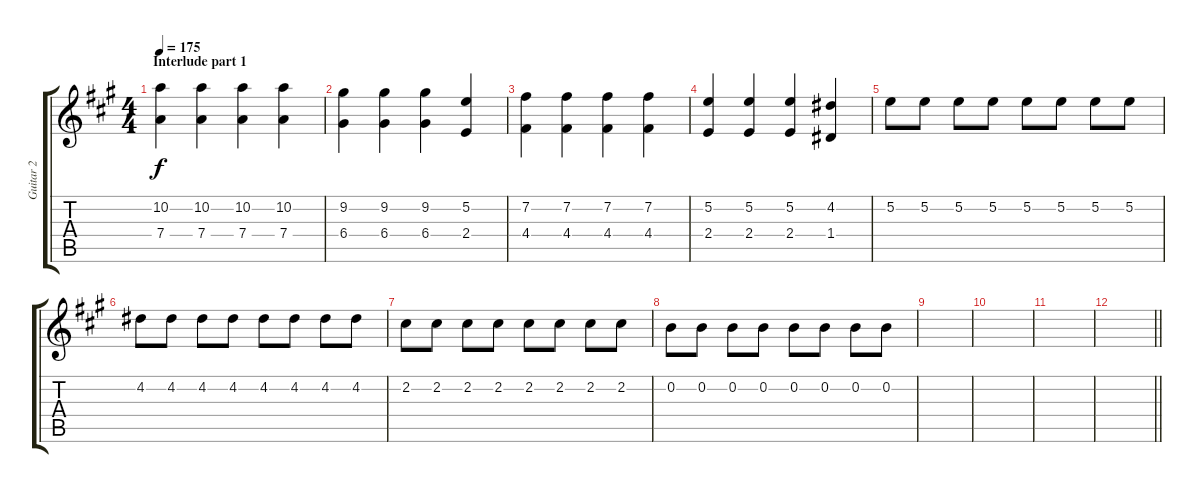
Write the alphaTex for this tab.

\track ("Guitar 2" "Guitar 2") {instrument overdrivenguitar}
\staff {score tabs}
\tuning (E4 B3 G3 D3 A2 E2) {hide}
\ts (4 4)
\section ("" "Interlude part 1")
\tempo 175
\clef g2
\ks f#minor
(10.2 7.4).4{dy f} (10.2 7.4).4 (10.2 7.4).4 (10.2 7.4).4 |
(9.2 6.4).4 (9.2 6.4).4 (9.2 6.4).4 (5.2 2.4).4 |
(7.2 4.4).4 (7.2 4.4).4 (7.2 4.4).4 (7.2 4.4).4 |
(5.2 2.4).4 (5.2 2.4).4 (5.2 2.4).4 (4.2 1.4).4 |
5.2.8 5.2.8 5.2.8 5.2.8 5.2.8 5.2.8 5.2.8 5.2.8 |
4.2.8 4.2.8 4.2.8 4.2.8 4.2.8 4.2.8 4.2.8 4.2.8 |
2.2.8 2.2.8 2.2.8 2.2.8 2.2.8 2.2.8 2.2.8 2.2.8 |
0.2.8 0.2.8 0.2.8 0.2.8 0.2.8 0.2.8 0.2.8 0.2.8 |
|
|
|
\barLineRight lightlight
